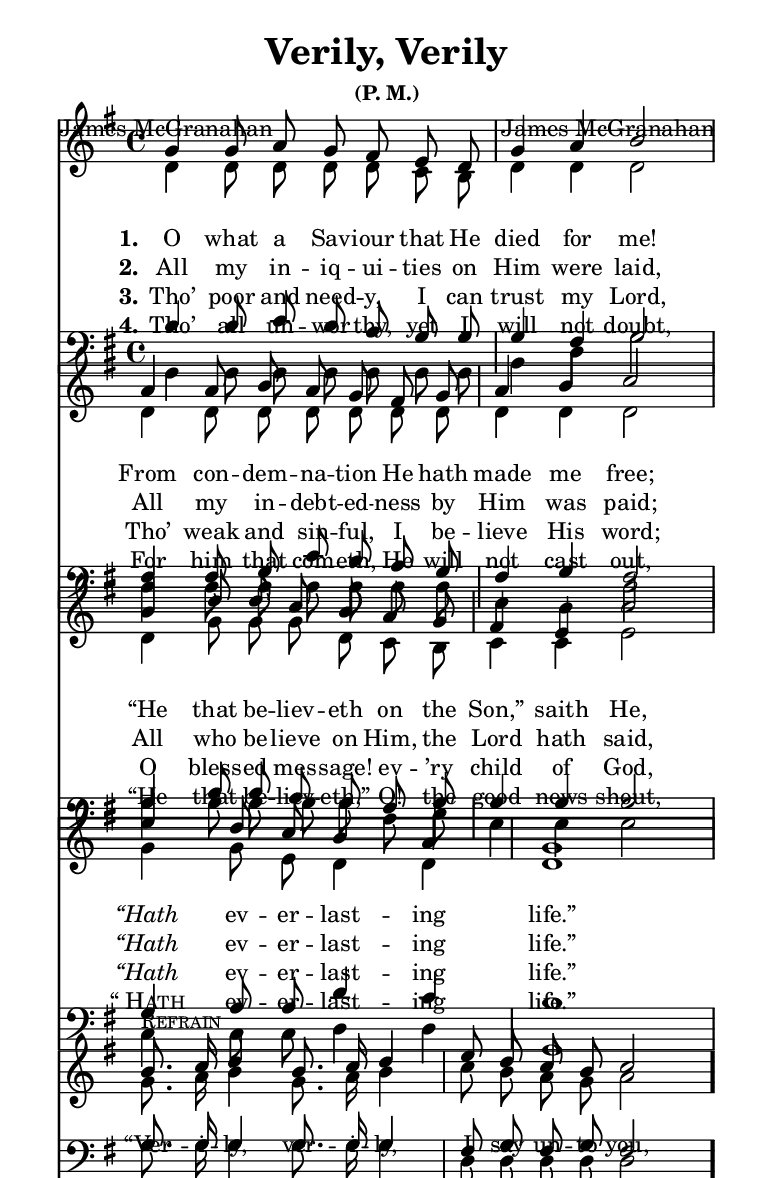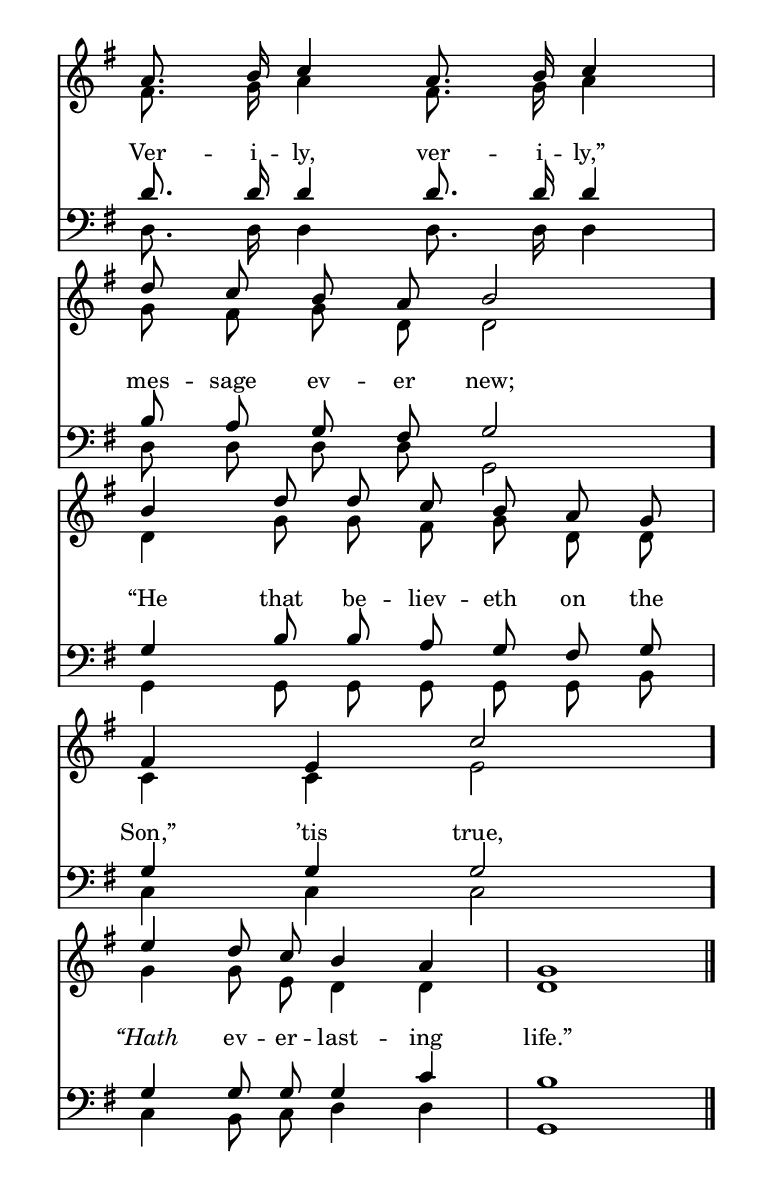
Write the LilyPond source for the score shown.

\include "common/global.ily"
\paper {
  \include "common/paper.ily"
  %ragged-bottom = ##t
  %ragged-last-bottom = ##t
  systems-per-page = 5
  %page-count = ##f
}

\header{
  title = "Verily, Verily"
  subsubtitle = "(P. M.)"
  %meter = "P.M."
  poet = "James McGranahan"
  composer = "James McGranahan"
  %copyright = ""
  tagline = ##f
}

% for fermata in MIDI
ta = { \tempo 4=80 }
tb = { \tempo 4=40 }

patternAA = { c4 c8   c8 c8 c8 c8 c8 | c4 c4 c2 }
% None of the lines actually use the tie ; why is it there ?
%patternAB = { c4 c8 ~ c8 c8 c8 c8 c8 | c4 c4 c2 }
patternAB = { \patternAA }
patternBA = { c4 c8 c8 c4 c4 | c1 }
patternCA = { c8. c16 c4 c8. c16 c4 | c8 c8 c8 c8 c2 }

global = {
  \include "common/overrides.ily"
  \override Staff.TimeSignature.style = #'()
  \time 4/4
  \override Score.MetronomeMark.transparent = ##t % hide all fermata changes too
  \ta
  \key g \major
  %\partial 4
  \autoBeamOff
}

notesSoprano = {
\global
\relative c'' {

  \changePitch \patternAA { g g a g fis e d | g a b }
  \changePitch \patternAA { a a b a g fis g | a b c }
  \changePitch \patternAB { b d d c b a g | fis e c' }
  \changePitch \patternBA { e d c b a | g }

  << s^\markup { \small \caps "Refrain" }
  \changePitch \patternCA { b c d b c d | e d c b c } >>
  \changePitch \patternCA { a b c a b c | d c b a b }
  \changePitch \patternAA { b d d c b a g | fis e c' }
  \changePitch \patternBA { e d c b a | g }

  \bar "|."

}
}

notesAlto = {
\global
\relative e' {

  \changePitch \patternAA { d d d d d c b | d d d }
  \changePitch \patternAA { d d d d d d d | d d d }
  \changePitch \patternAB { d g g g d c b | c c e}
  \changePitch \patternBA { g g e d d | d }

  \changePitch \patternCA { g a b g a b | c b a g a }
  \changePitch \patternCA { fis g a fis g a | g fis g d d }
  \changePitch \patternAA { d g g fis g d d | c c e }
  \changePitch \patternBA { g g e d d | d }

}
}

notesTenor = {
\global
\relative a {

  \changePitch \patternAA { b b c b a g g | g fis g }
  \changePitch \patternAA { fis fis g c b a g | fis g fis }
  \changePitch \patternAB { g b b a g fis g | g g g }
  \changePitch \patternBA { g a a d c | b }

  \changePitch \patternCA { g g g g g g | fis g fis g fis }
  \changePitch \patternCA { d' d d d d d | b a g fis g }
  \changePitch \patternAA { g b b a g fis g | g g g }
  \changePitch \patternBA { g g g g c | b }

}
}

notesBass = {
\global
\relative f, {

  \changePitch \patternAA { g g g g g g g | b d g }
  \changePitch \patternAA { d d d d d d d | a g d' }
  \changePitch \patternAB { g g g g g d e | c c c }
  \changePitch \patternBA { c c c d d | g, }

  \changePitch \patternCA { g' g g g g g | d d d d d }
  \changePitch \patternCA { d d d d d d | d d d d g, }
  \changePitch \patternAA { g g g g g g b | c c c }
  \changePitch \patternBA { c b c d d | g, }

}
}

Refrain = \lyricmode {

“Ver -- i -- ly, ver -- i -- ly, I say un -- to you, \bar "."
Ver -- i -- ly, ver -- i -- ly,” mes -- sage ev -- er new; \bar "."
“He that be -- liev -- eth on the Son,” ’tis true, \bar "."
{ \italicsOn } “Hath { \italicsOff } ev -- er -- last -- ing life.” \bar "."

}

wordsA = \lyricmode {
\set stanza = "1."

O what a Sav -- iour that He died for me!
From con -- dem -- na -- tion He hath made me free;
“He \mon that be -- \moff liev -- eth on the Son,” saith He,
{ \italicsOn } “Hath { \italicsOff } ev -- er -- last -- ing life.”

}

wordsB = \lyricmode {
\set stanza = "2."

All my in -- iq -- ui -- ties on Him were laid,
All my in -- debt -- ed -- ness by Him was paid;
All \mon who be -- \moff lieve on Him, the Lord hath said,
{ \italicsOn } “Hath { \italicsOff } ev -- er -- last -- ing life.”

\Refrain

}

wordsC = \lyricmode {
\set stanza = "3."

Tho’ poor and need -- y, I can trust my Lord,
Tho’ weak and sin -- ful, I be -- lieve His word;
O \mon bless -- ed \moff mes -- sage! ev -- ’ry child of God,
{ \italicsOn } “Hath { \italicsOff } ev -- er -- last -- ing life.”


}

wordsD = \lyricmode {
\set stanza = "4."

Tho’ all un -- wor -- thy, yet I will not doubt,
For him that com -- eth, He will not cast out,
“He \mon that be -- \moff liev -- eth,” O! the good news shout,
% XXX the opening quote isn't quite close enough to the \caps Hath
\markup{ “\caps Hath } ev -- er -- last -- ing life.”

}

\score {
  \context ChoirStaff <<
    \context Staff = upper <<
      \set ChoirStaff.systemStartDelimiter = #'SystemStartBar
      \context Voice  = sopranos { \voiceOne << \notesSoprano >> }
      \context Voice  = altos { \voiceTwo << \notesAlto >> }
      \context Lyrics = one   \lyricsto sopranos \wordsA
      \context Lyrics = two   \lyricsto sopranos \wordsB
      \context Lyrics = three \lyricsto sopranos \wordsC
      \context Lyrics = four  \lyricsto sopranos \wordsD
      %\context Lyrics = five  \lyricsto sopranos \wordsE
    >>
    \context Staff = men <<
      \clef bass
      \context Voice  = tenors { \voiceOne << \notesTenor >> }
      \context Voice  = basses { \voiceTwo << \notesBass >> }
    >>
  >>
  \layout {
    \include "common/layout.ily"
  }
  \midi{
    \include "common/midi.ily"
  }
}

\version "2.18.0"  % necessary for upgrading to future LilyPond versions.

% vi:set et ts=2 sw=2 ai nocindent syntax=lilypond
